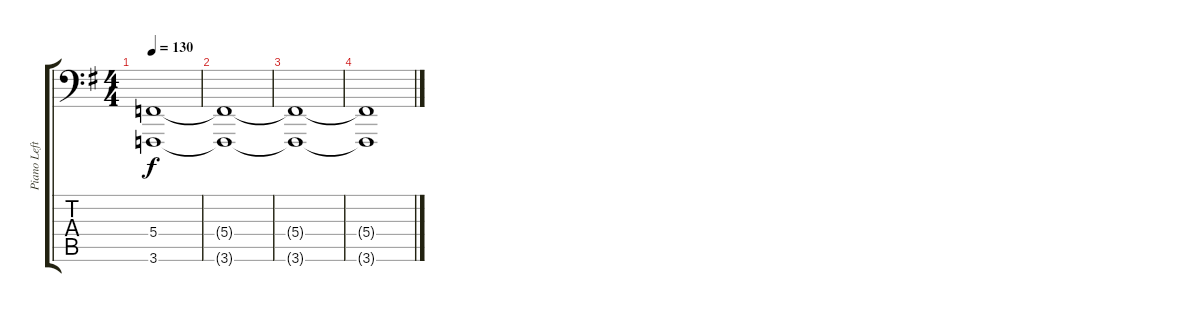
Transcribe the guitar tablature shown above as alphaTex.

\track ("Piano Left Hand" "Piano Left") {instrument acousticgrandpiano}
\staff {score tabs}
\tuning (D3 A2 F2 C2 G1 D1) {hide}
\ts (4 4)
\tempo 130
\clef f4
\ks eminor
(5.4 3.6).1{dy f} |
(5.4{t} 3.6{t}).1 |
(5.4{t} 3.6{t}).1 |
(5.4{t} 3.6{t}).1
